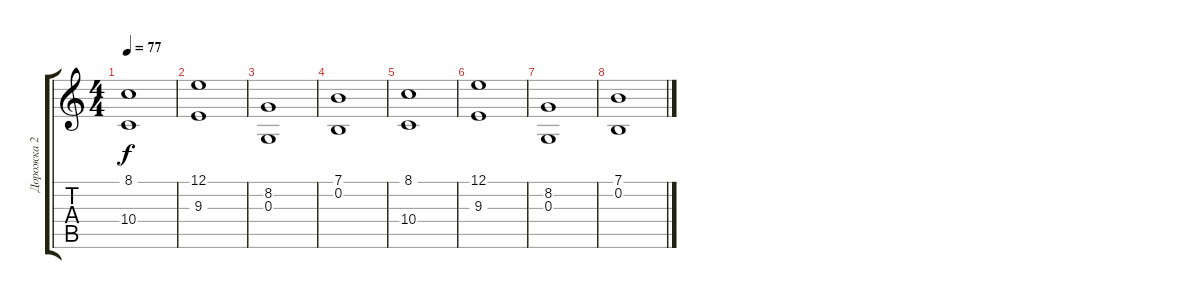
\track ("Дорожка 2" "Дорожка 2") {instrument stringensemble1}
\staff {score tabs}
\tuning (E4 B3 G3 D3 A2 E2) {hide}
\ts (4 4)
\tempo 77
\clef g2
\ks c
(8.1 10.4).1{dy f} |
(12.1 9.3).1 |
(8.2 0.3).1 |
(7.1 0.2).1 |
(8.1 10.4).1 |
(12.1 9.3).1 |
(8.2 0.3).1 |
(7.1 0.2).1
